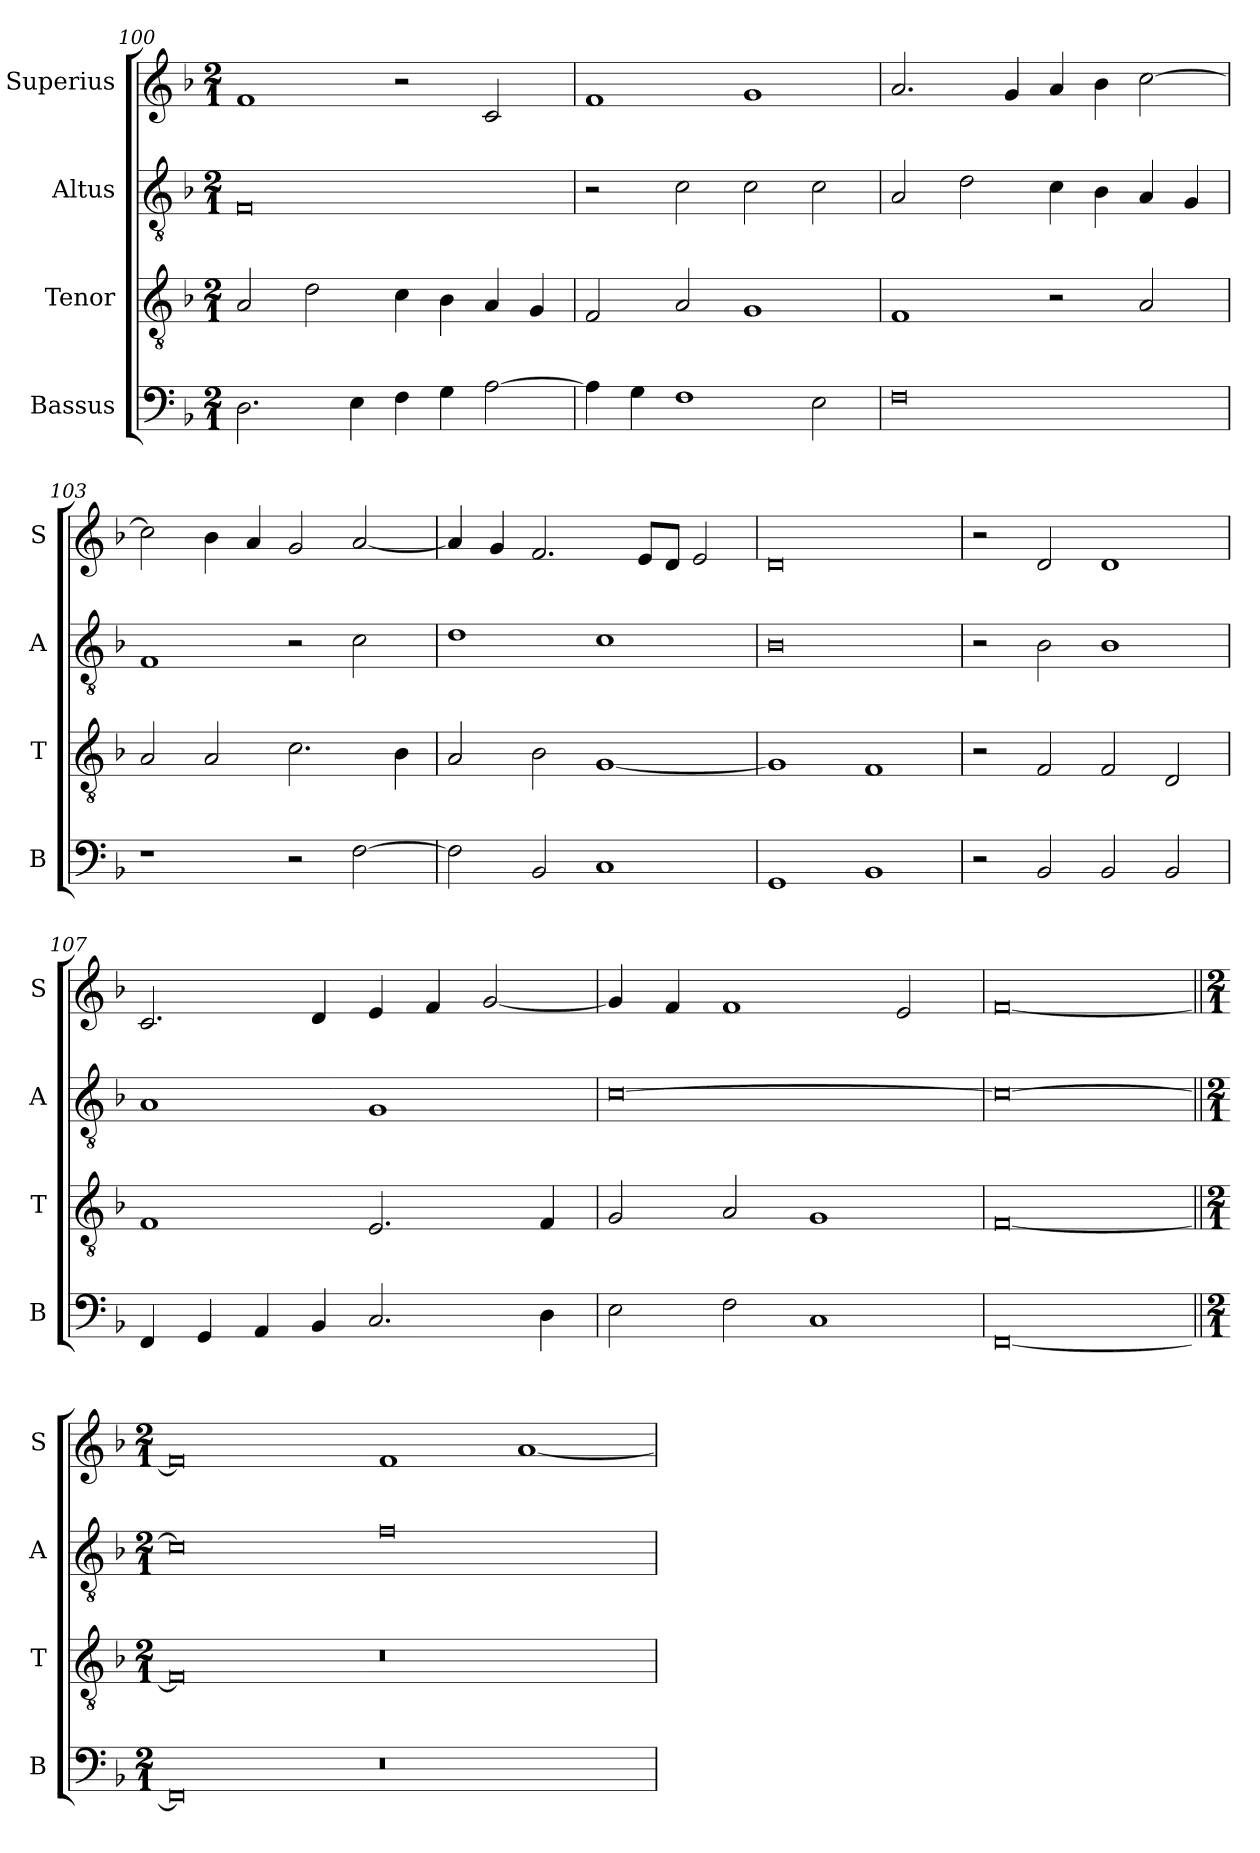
**kern	**kern	**kern	**kern
*part4	*part3	*part2	*part1
*staff4	*staff3	*staff2	*staff1
*I"Bassus	*I"Tenor	*I"Altus	*I"Superius
*I'B	*I'T	*I'A	*I'S
*clefF4	*clefGv2	*clefGv2	*clefG2
*k[b-]	*k[b-]	*k[b-]	*k[b-]
*F:	*F:	*F:	*F:
*M2/1	*M2/1	*M2/1	*M2/1
=100	=100	=100	=100
2.D	2A	0F	1f
.	2d	.	.
4E	.	.	.
4F	4c	.	2r
4G	4B-	.	.
[2A	4A	.	2c
.	4G	.	.
=101	=101	=101	=101
4A]	2F	2r	1f
4G	.	.	.
1F	2A	2c	.
.	1G	2c	1g
2E	.	2c	.
=102	=102	=102	=102
0F	1F	2A	2.a
.	.	2d	.
.	.	.	4g
.	2r	4c	4a
.	.	4B-	4b-
.	2A	4A	[2cc
.	.	4G	.
=103	=103	=103	=103
1r	2A	1F	2cc]
.	2A	.	4b-
.	.	.	4a
2r	2.c	2r	2g
[2F	.	2c	[2a
.	4B-	.	.
=104	=104	=104	=104
2F]	2A	1d	4a]
.	.	.	4g
2BB-	2B-	.	2.f
1C	[1G	1c	.
.	.	.	8eL
.	.	.	8dJ
.	.	.	2e
=105	=105	=105	=105
1GG	1G]	0B-	0d
1BB-	1F	.	.
=106	=106	=106	=106
2r	2r	2r	2r
2BB-	2F	2B-	2d
2BB-	2F	1B-	1d
2BB-	2D	.	.
=107	=107	=107	=107
4FF	1F	1A	2.c
4GG	.	.	.
4AA	.	.	.
4BB-	.	.	4d
2.C	2.E	1G	4e
.	.	.	4f
.	.	.	[2g
4D	4F	.	.
=108	=108	=108	=108
2E	2G	[0c	4g]
.	.	.	4f
2F	2A	.	1f
1C	1G	.	.
.	.	.	2e
=	=	=	=
[0FF	[0F	0c_	[0f
=||	=||	=||	=||
*M2/1	*M2/1	*M2/1	*M2/1
0FF]	0F]	0c]	0f]
0r	0r	0f	1f
.	.	.	[1a
=	=	=	=
*-	*-	*-	*-
